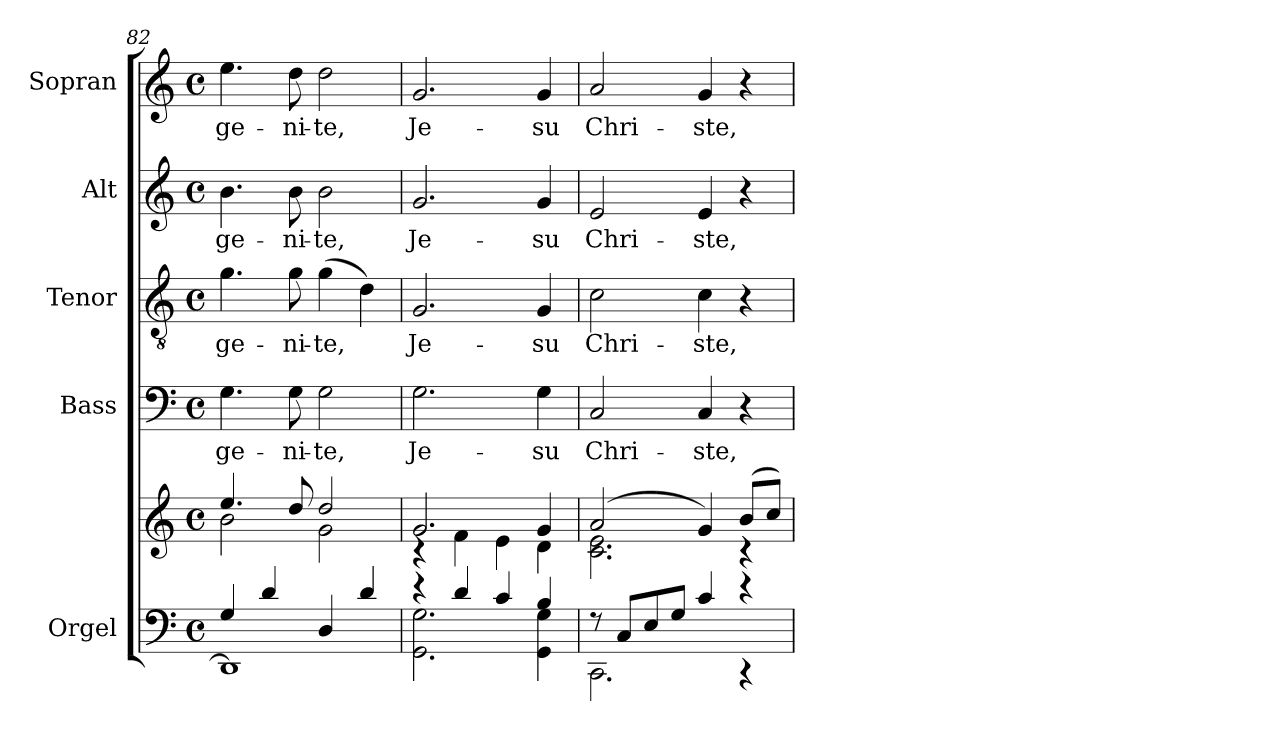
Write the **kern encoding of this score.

**kern	**kern	**kern	**text	**kern	**text	**kern	**text	**kern	**text
*part5	*part5	*part4	*part4	*part3	*part3	*part2	*part2	*part1	*part1
*staff6	*staff5	*staff4	*staff4	*staff3	*staff3	*staff2	*staff2	*staff1	*staff1
*I"Orgel	*	*I"Bass	*	*I"Tenor	*	*I"Alt	*	*I"Sopran	*
*I'Org.	*	*I'B.	*	*I'T.	*	*I'A.	*	*I'S.	*
*clefF4	*clefG2	*clefF4	*	*clefGv2	*	*clefG2	*	*clefG2	*
*k[]	*k[]	*k[]	*	*k[]	*	*k[]	*	*k[]	*
*C:	*C:	*C:	*	*C:	*	*C:	*	*C:	*
*M4/4	*M4/4	*M4/4	*	*M4/4	*	*M4/4	*	*M4/4	*
*met(c)	*met(c)	*met(c)	*	*met(c)	*	*met(c)	*	*met(c)	*
=82	=82	=82	=82	=82	=82	=82	=82	=82	=82
*^	*^	*	*	*	*	*	*	*	*
!	!	!	!	!	!LO:LY:b	!	!LO:LY:b	!	!LO:LY:b	!	!LO:LY:b
4G/	1DD]	4.ee/	2b\	4.G\	-ge-	4.g\	-ge-	4.b\	-ge-	4.ee\	-ge-
4d/	.	.	.	.	.	.	.	.	.	.	.
!	!	!	!	!	!LO:LY:b	!	!LO:LY:b	!	!LO:LY:b	!	!LO:LY:b
.	.	8dd/	.	8G\	-ni-	8g\	-ni-	8b\	-ni-	8dd\	-ni-
!	!	!	!	!	!LO:LY:b	!	!LO:LY:b	!	!LO:LY:b	!	!LO:LY:b
4D/	.	2dd/	2g\	2G\	-te,	(>4g\	-te,	2b\	-te,	2dd\	-te,
4d/	.	.	.	.	.	4d\)	.	.	.	.	.
=83	=83	=83	=83	=83	=83	=83	=83	=83	=83	=83	=83
!	!	!	!	!	!LO:LY:b	!	!LO:LY:b	!	!LO:LY:b	!	!LO:LY:b
4re	2.GG\ 2.G\	2.g/	4rB	2.G\	Je-	2.G/	Je-	2.g/	Je-	2.g/	Je-
4d/	.	.	4f\	.	.	.	.	.	.	.	.
4c/	.	.	4e\	.	.	.	.	.	.	.	.
!	!	!	!	!	!LO:LY:b	!	!LO:LY:b	!	!LO:LY:b	!	!LO:LY:b
4B/	4GG\ 4G\	4g/	4d\	4G\	-su	4G/	-su	4g/	-su	4g/	-su
=84	=84	=84	=84	=84	=84	=84	=84	=84	=84	=84	=84
!	!	!	!	!	!LO:LY:b	!	!LO:LY:b	!	!LO:LY:b	!	!LO:LY:b
8rE	2.CC\	(2a/	2.c\ 2.e\	2C/	Chri-	2c\	Chri-	2e/	Chri-	2a/	Chri-
8C/L	.	.	.	.	.	.	.	.	.	.	.
8E/	.	.	.	.	.	.	.	.	.	.	.
8G/J	.	.	.	.	.	.	.	.	.	.	.
!	!	!	!	!	!LO:LY:b	!	!LO:LY:b	!	!LO:LY:b	!	!LO:LY:b
4c/	.	4g/)	.	4C/	-ste,	4c\	-ste,	4e/	-ste,	4g/	-ste,
4r	4r	(>8b/L	4rc	4r	.	4r	.	4r	.	4r	.
.	.	8cc/J)	.	.	.	.	.	.	.	.	.
*v	*v	*	*	*	*	*	*	*	*	*	*
*	*v	*v	*	*	*	*	*	*	*	*
=	=	=	=	=	=	=	=	=	=
*-	*-	*-	*-	*-	*-	*-	*-	*-	*-
